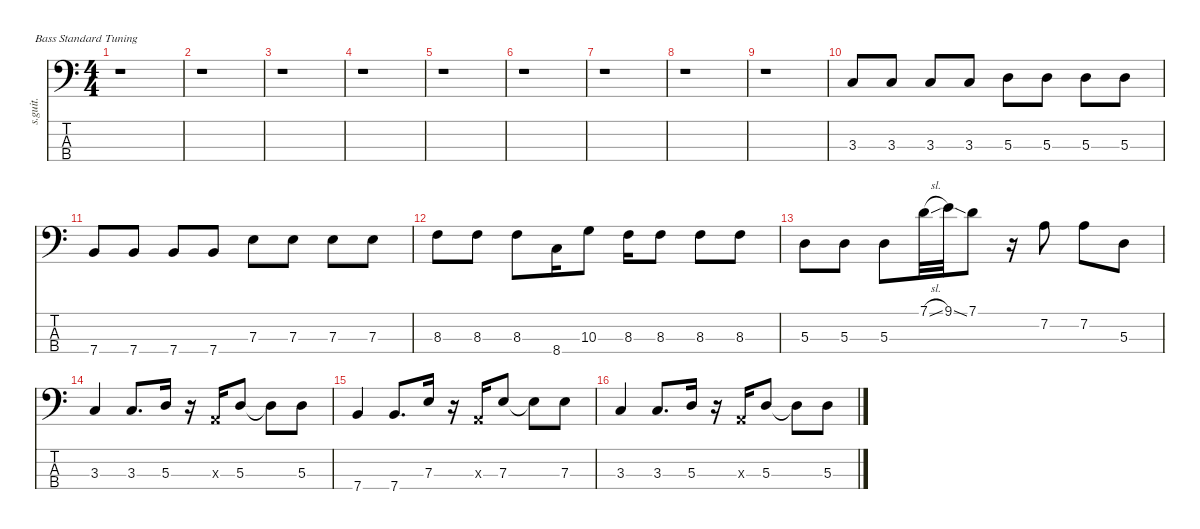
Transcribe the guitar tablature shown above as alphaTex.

\defaultSystemsLayout 4
\hideDynamics
\bracketExtendMode nobrackets
\track ("" "s.guit.") {instrument electricbassfinger}
\staff {score tabs}
\tuning (G2 D2 A1 E1)
\ts (4 4)
\beaming (8 2 2 2 2)
\tempo (82 hide)
\clef f4
\ks c
r.1{dy f instrument electricbassfinger} |
r.1 |
r.1 |
r.1 |
r.1 |
r.1 |
r.1 |
r.1 |
r.1 |
3.3.8 3.3.8 3.3.8 3.3.8 5.3.8 5.3.8 5.3.8 5.3.8 |
7.4.8 7.4.8 7.4.8 7.4.8 7.3.8 7.3.8 7.3.8 7.3.8 |
8.3.8 8.3.8 8.3.8 8.4.16 10.3.8 8.3.16 8.3.8 8.3.8 8.3.8 |
5.3.8 5.3.8 5.3.8 7.1{sl}.32 9.1{ss}.32 7.1.8 r.16 7.2.8 7.2.8 5.3.8 |
3.3.4 3.3.8{d} 5.3.16 r.16 0.3{x}.16 5.3.8 5.3{t}.8 5.3.8 |
7.4.4 7.4.8{d} 7.3.16 r.16 0.3{x}.16 7.3.8 7.3{t}.8 7.3.8 |
3.3.4 3.3.8{d} 5.3.16 r.16 0.3{x}.16 5.3.8 5.3{t}.8 5.3.8
